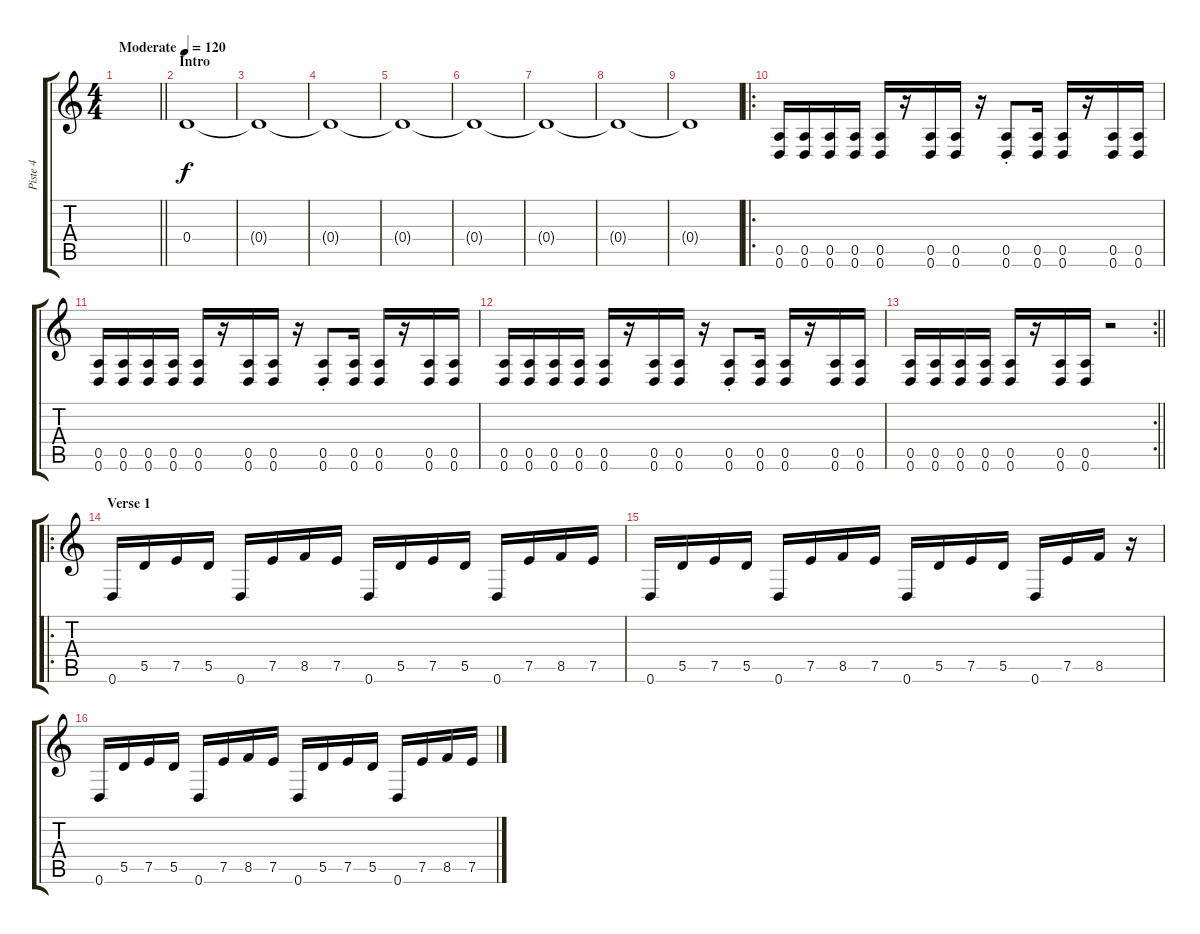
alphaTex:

\track ("Piste 4" "Piste 4") {instrument distortionguitar}
\staff {score tabs}
\tuning (E4 B3 G3 D3 A2 D2) {hide}
\ts (4 4)
\tempo (120 "Moderate")
\clef g2
\barLineRight lightlight
\ks c
|
\section ("" "Intro")
0.4.1{volume 8 instrument stringensemble1} |
0.4{t}.1 |
0.4{t}.1 |
0.4{t}.1 |
0.4{t}.1{volume 16} |
0.4{t}.1 |
0.4{t}.1 |
0.4{t}.1 |
\ro
(0.5 0.6).16{volume 16 instrument distortionguitar} (0.5 0.6).16 (0.5 0.6).16 (0.5 0.6).16 (0.5 0.6).16 r.16 (0.5 0.6).16 (0.5 0.6).16 r.16 (0.5{st} 0.6{st}).8 (0.5 0.6).16 (0.5 0.6).16 r.16 (0.5 0.6).16 (0.5 0.6).16 |
(0.5 0.6).16 (0.5 0.6).16 (0.5 0.6).16 (0.5 0.6).16 (0.5 0.6).16 r.16 (0.5 0.6).16 (0.5 0.6).16 r.16 (0.5{st} 0.6{st}).8 (0.5 0.6).16 (0.5 0.6).16 r.16 (0.5 0.6).16 (0.5 0.6).16 |
(0.5 0.6).16 (0.5 0.6).16 (0.5 0.6).16 (0.5 0.6).16 (0.5 0.6).16 r.16 (0.5 0.6).16 (0.5 0.6).16 r.16 (0.5{st} 0.6{st}).8 (0.5 0.6).16 (0.5 0.6).16 r.16 (0.5 0.6).16 (0.5 0.6).16 |
\rc 2
\barLineRight lightlight
(0.5 0.6).16 (0.5 0.6).16 (0.5 0.6).16 (0.5 0.6).16 (0.5 0.6).16 r.16 (0.5 0.6).16 (0.5 0.6).16 r.2 |
\ro
\section ("" "Verse 1")
0.6.16 5.5.16 7.5.16 5.5.16 0.6.16 7.5.16 8.5.16 7.5.16 0.6.16 5.5.16 7.5.16 5.5.16 0.6.16 7.5.16 8.5.16 7.5.16 |
0.6.16 5.5.16 7.5.16 5.5.16 0.6.16 7.5.16 8.5.16 7.5.16 0.6.16 5.5.16 7.5.16 5.5.16 0.6.16 7.5.16 8.5.16 r.16 |
0.6.16 5.5.16 7.5.16 5.5.16 0.6.16 7.5.16 8.5.16 7.5.16 0.6.16 5.5.16 7.5.16 5.5.16 0.6.16 7.5.16 8.5.16 7.5.16
